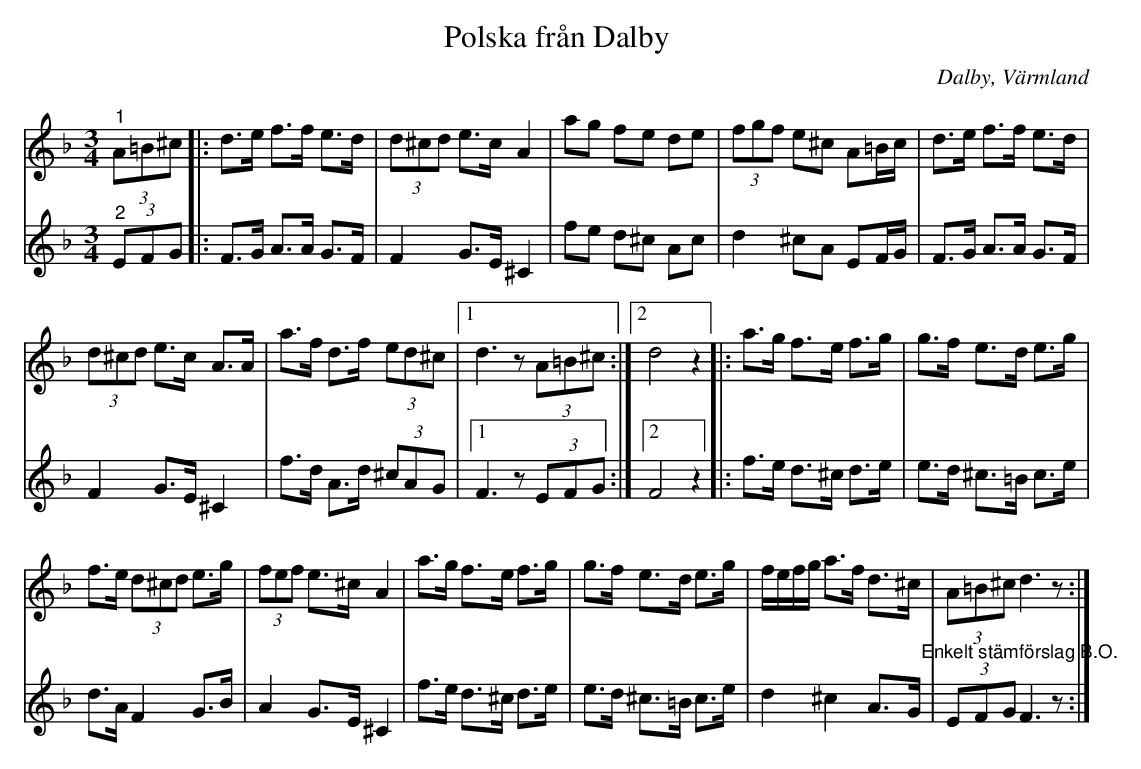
X:1
T:Polska från Dalby
O:Dalby, Värmland
L:1/8
M:3/4
K:Dm
V:1
"^1" (3A=B^c |: d>e f>f e>d | (3d^cd e>c A2 | ag fe de | (3fgf e^c A=B/c/ | d>e f>f e>d |
(3d^cd e>c A>A | a>f d>f (3ed^c |1 d3 z (3A=B^c :|2 d4 z2 |: a>g f>e f>g | g>f e>d e>g |
f>e (3d^cd e>g | (3fef e>^c A2 | a>g f>e f>g | g>f e>d e>g | f/e/f/g/ a>f d>^c | (3A=B^c d3 z :|
V:2
"^2" (3EFG |: F>G A>A G>F | F2 G>E ^C2 | fe d^c Ac | d2 ^cA EF/G/ | F>G A>A G>F | F2 G>E ^C2 |
f>d A>d (3^cAG |1 F3 z (3EFG :|2 F4 z2 |: f>e d>^c d>e | e>d ^c>=B c>e | d>A F2 G>B | A2 G>E ^C2 |
f>e d>^c d>e | e>d ^c>=B c>e | d2 ^c2 A>G"^Enkelt stämförslag B.O." | (3EFG F3 z :|
